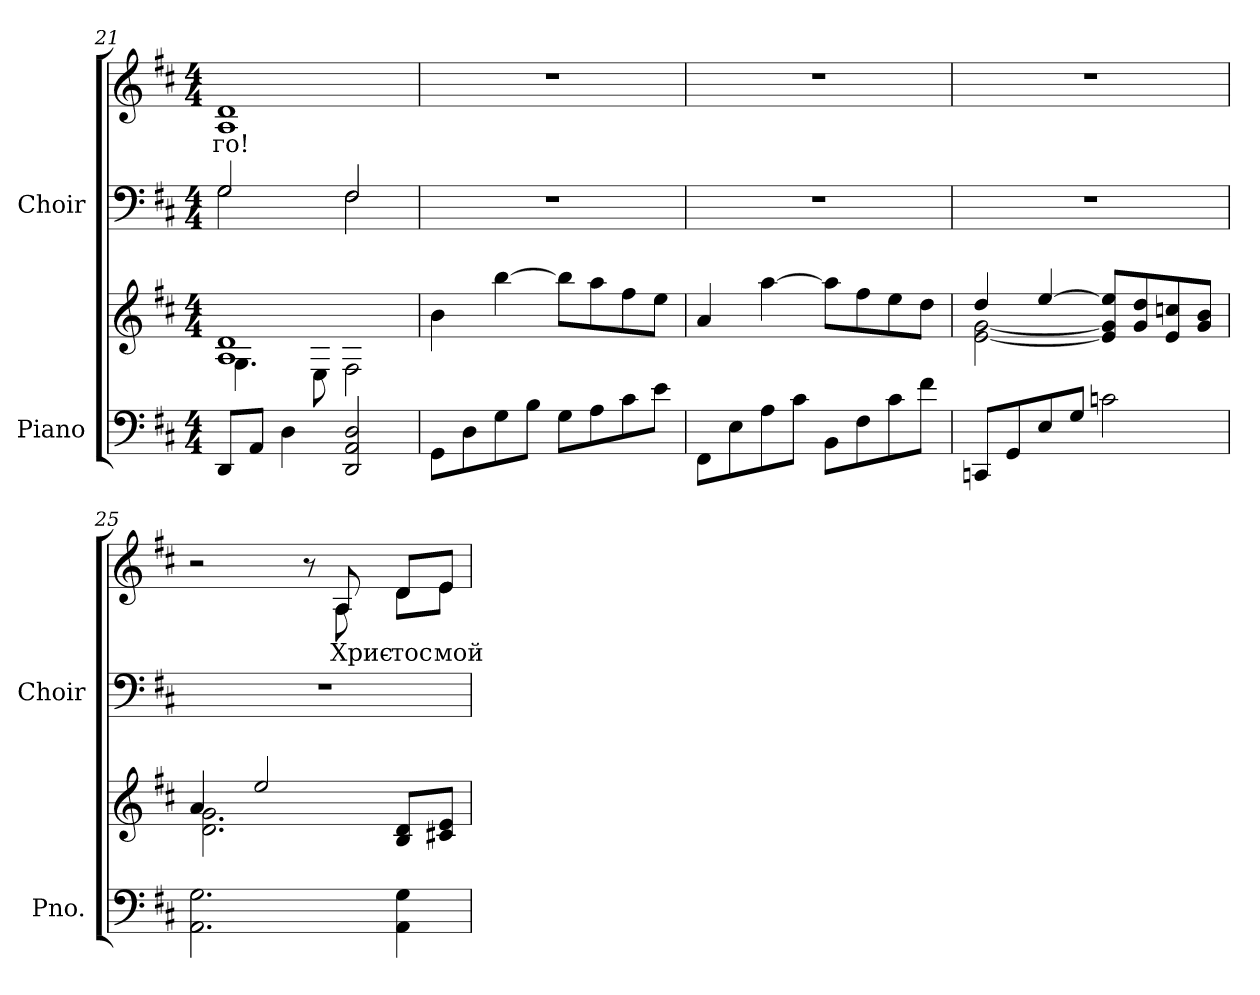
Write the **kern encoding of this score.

**kern	**kern	**kern	**kern	**text
*part2	*part2	*part1	*part1	*part1
*staff4	*staff3	*staff2	*staff1	*staff1
*I"Piano	*	*I"Choir	*	*
*I'Pno.	*	*I'Choir	*	*
*clefF4	*clefG2	*clefF4	*clefG2	*
*k[f#c#]	*k[f#c#]	*k[f#c#]	*k[f#c#]	*
*D:	*D:	*D:	*D:	*
*M4/4	*M4/4	*M4/4	*M4/4	*
=21	=21	=21	=21	=21
*	*^	*^	*^	*
!	!	!	!	!	!	!	!LO:LY:b:color=#000000
8DDi/L	1Ai 1di	4.Gi\	2Gi/	2Gi\	1di	1Ai	-го!
8AAi/J	.	.	.	.	.	.	.
4Di\	.	.	.	.	.	.	.
.	.	8Ei\	.	.	.	.	.
2DDi/ 2AAi 2Di	.	2F#i\	2F#i/	2F#i\	.	.	.
*	*v	*v	*	*	*	*	*
*	*	*v	*v	*	*	*
*	*	*	*v	*v	*
=22	=22	=22	=22	=22
8GGi\L	4bi\	1r	1r	.
8Di\	.	.	.	.
8Gi\	[>4bbi\	.	.	.
8Bi\J	.	.	.	.
8Gi\L	8bbi\L]	.	.	.
8Ai\	8aai\	.	.	.
8c#i\	8ff#i\	.	.	.
8ei\J	8eei\J	.	.	.
=23	=23	=23	=23	=23
8FF#i\L	4ai/	1r	1r	.
8Ei\	.	.	.	.
8Ai\	[>4aai\	.	.	.
8c#i\J	.	.	.	.
8BBi\L	8aai\L]	.	.	.
8F#i\	8ff#i\	.	.	.
8c#i\	8eei\	.	.	.
8f#i\J	8ddi\J	.	.	.
=24	=24	=24	=24	=24
*	*^	*	*	*
8CCni/L	4ddi/	[<2ei\ [<2gi	1r	1r	.
8GGi/	.	.	.	.	.
8Ei/	[>4eei/	.	.	.	.
8Gi/J	.	.	.	.	.
2cni\	8ei/] 8gi] 8eei]L	2ryy	.	.	.
.	8gi/ 8ddi	.	.	.	.
.	8ei/ 8ccni	.	.	.	.
.	8gi/ 8biJ	.	.	.	.
!!LO:LB:g=z
=25	=25	=25	=25	=25	=25
*	*	*	*	*^	*
2.AAi\ 2.Gi	4ai/	2.di\ 2.gi	1r	2r	8ryy	.
*	*	*	*	*v	*v	*
.	2eei/	.	.	.	.
.	.	.	.	8r	.
!	!	!	!	!	!LO:LY:b:color=#000000
*	*	*	*	*^	*
.	.	.	.	8Ai/	8Ai\	Хрис-
!	!	!	!	!	!	!LO:LY:b:color=#000000
4AAi\ 4Gi	8Bi/ 8diL	4Gi\yy	.	8di/L	8di\L	-тос
!	!	!	!	!	!	!LO:LY:b:color=#000000
.	8c#Xi/ 8eiJ	.	.	8ei/J	8ei\J	мой
*	*v	*v	*	*v	*v	*
=	=	=	=	=
*-	*-	*-	*-	*-
